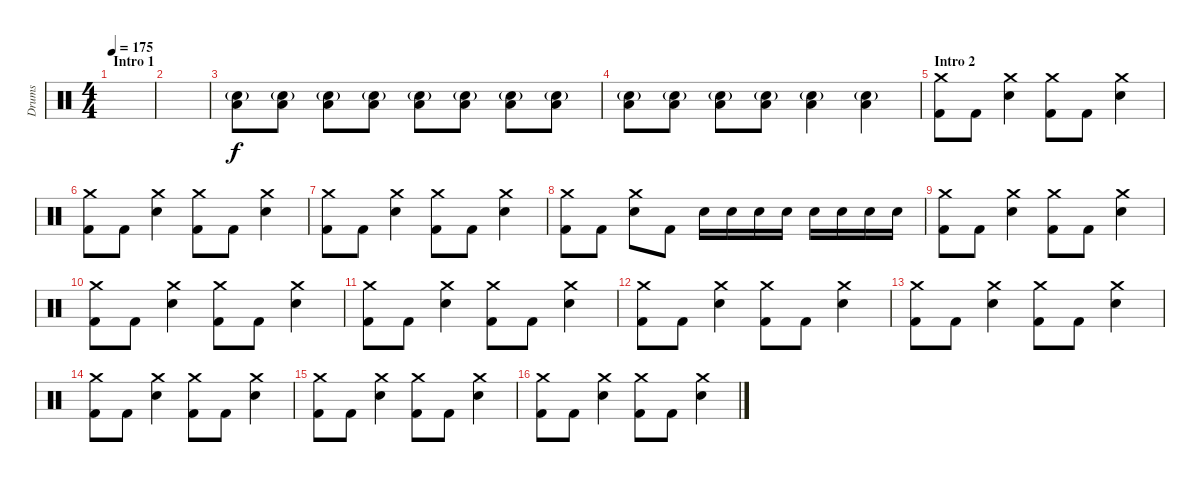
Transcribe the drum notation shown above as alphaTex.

\track ("Drums" "Drums") {instrument percussion}
\staff {score}
\articulation defaults
\ts (4 4)
\section ("" "Intro 1")
\tempo 175
\clef neutral
\ks c
|
|
("Electric Snare (hit)"{g} "Low Floor Tom (hit)").8 ("Electric Snare (hit)"{g} "Low Floor Tom (hit)").8 ("Electric Snare (hit)"{g} "Low Floor Tom (hit)").8 ("Electric Snare (hit)"{g} "Low Floor Tom (hit)").8 ("Electric Snare (hit)"{g} "Low Floor Tom (hit)").8 ("Electric Snare (hit)"{g} "Low Floor Tom (hit)").8 ("Electric Snare (hit)"{g} "Low Floor Tom (hit)").8 ("Electric Snare (hit)"{g} "Low Floor Tom (hit)").8 |
("Electric Snare (hit)"{g} "Low Floor Tom (hit)").8 ("Electric Snare (hit)"{g} "Low Floor Tom (hit)").8 ("Electric Snare (hit)"{g} "Low Floor Tom (hit)").8 ("Electric Snare (hit)"{g} "Low Floor Tom (hit)").8 ("Electric Snare (hit)"{g} "Low Floor Tom (hit)").4 ("Electric Snare (hit)"{g} "Low Floor Tom (hit)").4 |
\section ("" "Intro 2")
("Crash medium (hit)" "Kick (hit) 2").8{dy f} "Kick (hit) 2".8 ("Crash medium (hit)" "Electric Snare (hit)").4 ("Crash medium (hit)" "Kick (hit) 2").8 "Kick (hit) 2".8 ("Crash medium (hit)" "Electric Snare (hit)").4 |
("Crash medium (hit)" "Kick (hit) 2").8 "Kick (hit) 2".8 ("Crash medium (hit)" "Electric Snare (hit)").4 ("Crash medium (hit)" "Kick (hit) 2").8 "Kick (hit) 2".8 ("Crash medium (hit)" "Electric Snare (hit)").4 |
("Crash medium (hit)" "Kick (hit) 2").8 "Kick (hit) 2".8 ("Crash medium (hit)" "Electric Snare (hit)").4 ("Crash medium (hit)" "Kick (hit) 2").8 "Kick (hit) 2".8 ("Crash medium (hit)" "Electric Snare (hit)").4 |
("Crash medium (hit)" "Kick (hit) 2").8 "Kick (hit) 2".8 ("Crash medium (hit)" "Electric Snare (hit)").8 "Kick (hit) 2".8 "Electric Snare (hit)".16 "Electric Snare (hit)".16 "Electric Snare (hit)".16 "Electric Snare (hit)".16 "Electric Snare (hit)".16 "Electric Snare (hit)".16 "Electric Snare (hit)".16 "Electric Snare (hit)".16 |
("Crash medium (hit)" "Kick (hit) 2").8 "Kick (hit) 2".8 ("Crash medium (hit)" "Electric Snare (hit)").4 ("Crash medium (hit)" "Kick (hit) 2").8 "Kick (hit) 2".8 ("Crash medium (hit)" "Electric Snare (hit)").4 |
("Crash medium (hit)" "Kick (hit) 2").8 "Kick (hit) 2".8 ("Crash medium (hit)" "Electric Snare (hit)").4 ("Crash medium (hit)" "Kick (hit) 2").8 "Kick (hit) 2".8 ("Crash medium (hit)" "Electric Snare (hit)").4 |
("Crash medium (hit)" "Kick (hit) 2").8 "Kick (hit) 2".8 ("Crash medium (hit)" "Electric Snare (hit)").4 ("Crash medium (hit)" "Kick (hit) 2").8 "Kick (hit) 2".8 ("Crash medium (hit)" "Electric Snare (hit)").4 |
("Crash medium (hit)" "Kick (hit) 2").8 "Kick (hit) 2".8 ("Crash medium (hit)" "Electric Snare (hit)").4 ("Crash medium (hit)" "Kick (hit) 2").8 "Kick (hit) 2".8 ("Crash medium (hit)" "Electric Snare (hit)").4 |
("Crash medium (hit)" "Kick (hit) 2").8 "Kick (hit) 2".8 ("Crash medium (hit)" "Electric Snare (hit)").4 ("Crash medium (hit)" "Kick (hit) 2").8 "Kick (hit) 2".8 ("Crash medium (hit)" "Electric Snare (hit)").4 |
("Crash medium (hit)" "Kick (hit) 2").8 "Kick (hit) 2".8 ("Crash medium (hit)" "Electric Snare (hit)").4 ("Crash medium (hit)" "Kick (hit) 2").8 "Kick (hit) 2".8 ("Crash medium (hit)" "Electric Snare (hit)").4 |
("Crash medium (hit)" "Kick (hit) 2").8 "Kick (hit) 2".8 ("Crash medium (hit)" "Electric Snare (hit)").4 ("Crash medium (hit)" "Kick (hit) 2").8 "Kick (hit) 2".8 ("Crash medium (hit)" "Electric Snare (hit)").4 |
("Crash medium (hit)" "Kick (hit) 2").8 "Kick (hit) 2".8 ("Crash medium (hit)" "Electric Snare (hit)").4 ("Crash medium (hit)" "Kick (hit) 2").8 "Kick (hit) 2".8 ("Crash medium (hit)" "Electric Snare (hit)").4
